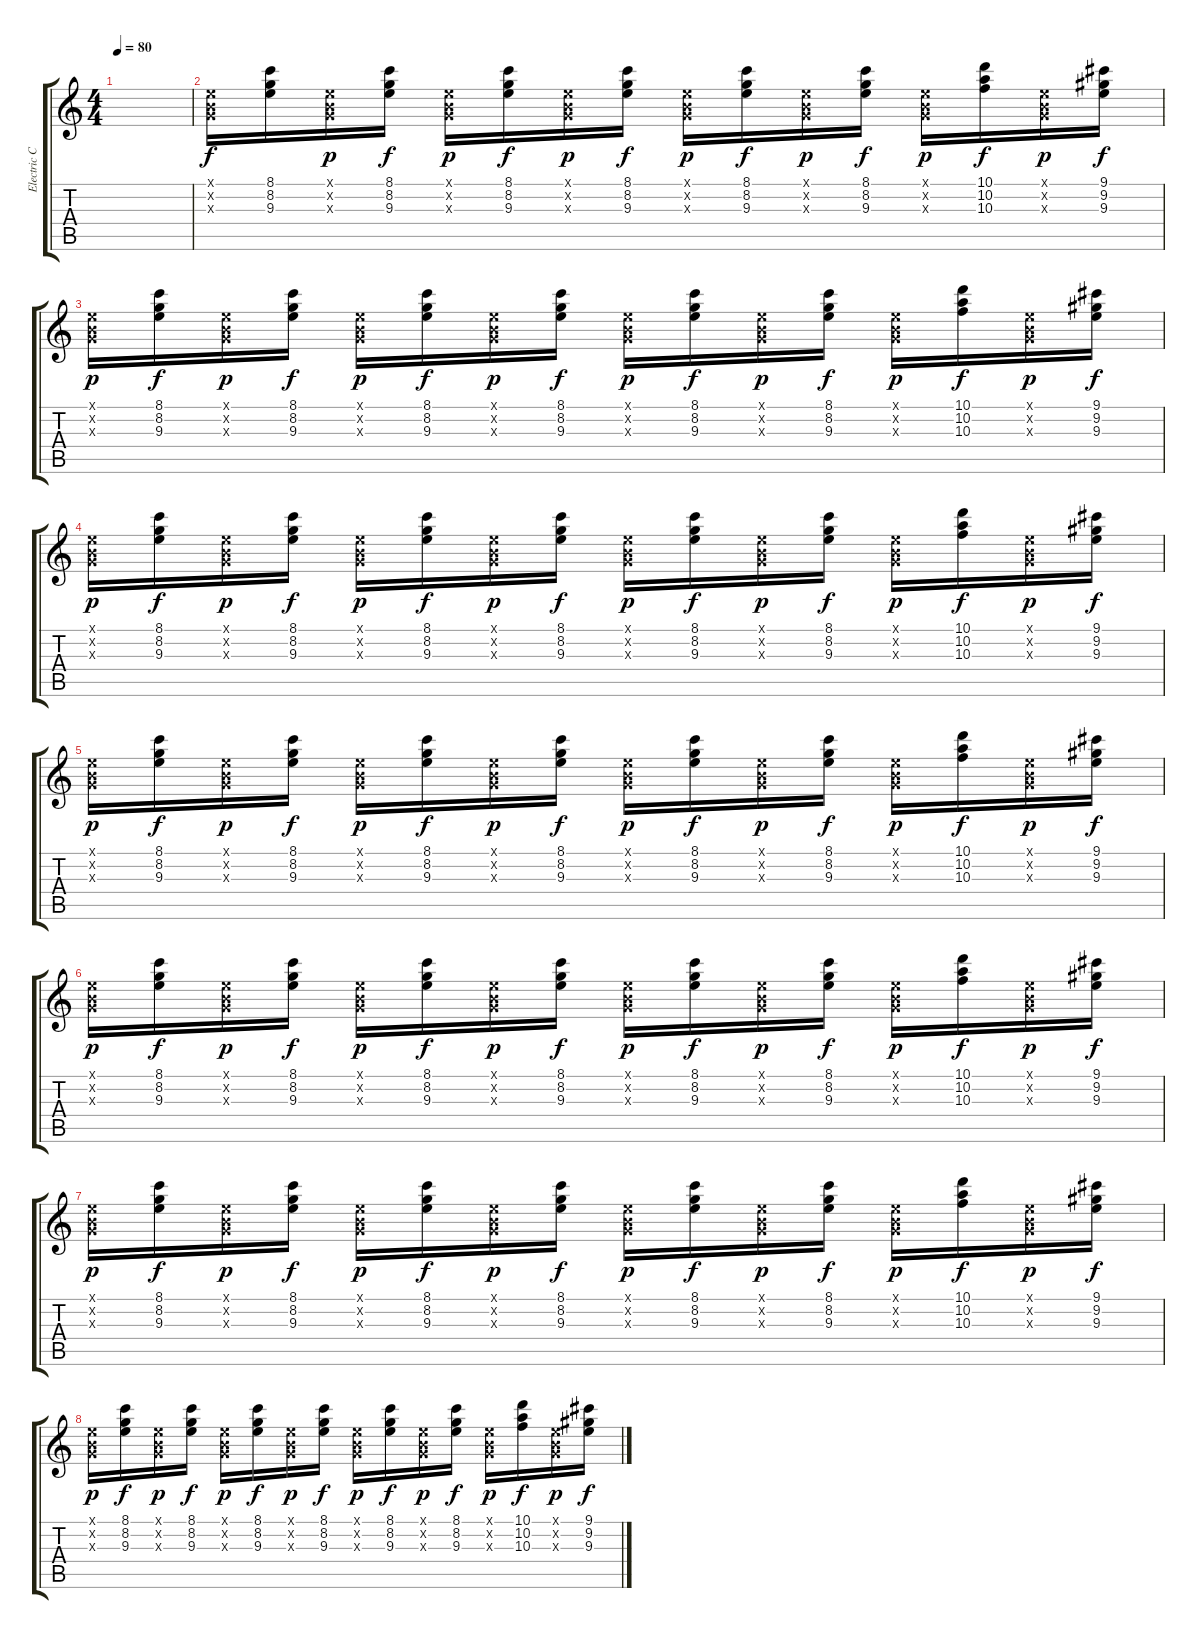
\track ("Electric Clean" "Electric C") {instrument acousticguitarsteel}
\staff {score tabs}
\tuning (E4 B3 G3 D3 A2 E2) {hide}
\ts (4 4)
\tempo 80
\clef g2
\ks c
|
(0.1{x} 0.2{x} 0.3{x}).16 (8.1 8.2 9.3).16{dy f} (0.1{x} 0.2{x} 0.3{x}).16{dy p} (8.1 8.2 9.3).16{dy f} (0.1{x} 0.2{x} 0.3{x}).16{dy p} (8.1 8.2 9.3).16{dy f} (0.1{x} 0.2{x} 0.3{x}).16{dy p} (8.1 8.2 9.3).16{dy f} (0.1{x} 0.2{x} 0.3{x}).16{dy p} (8.1 8.2 9.3).16{dy f} (0.1{x} 0.2{x} 0.3{x}).16{dy p} (8.1 8.2 9.3).16{dy f} (0.1{x} 0.2{x} 0.3{x}).16{dy p} (10.1 10.2 10.3).16{dy f} (0.1{x} 0.2{x} 0.3{x}).16{dy p} (9.1 9.2 9.3).16{dy f} |
(0.1{x} 0.2{x} 0.3{x}).16{dy p} (8.1 8.2 9.3).16{dy f} (0.1{x} 0.2{x} 0.3{x}).16{dy p} (8.1 8.2 9.3).16{dy f} (0.1{x} 0.2{x} 0.3{x}).16{dy p} (8.1 8.2 9.3).16{dy f} (0.1{x} 0.2{x} 0.3{x}).16{dy p} (8.1 8.2 9.3).16{dy f} (0.1{x} 0.2{x} 0.3{x}).16{dy p} (8.1 8.2 9.3).16{dy f} (0.1{x} 0.2{x} 0.3{x}).16{dy p} (8.1 8.2 9.3).16{dy f} (0.1{x} 0.2{x} 0.3{x}).16{dy p} (10.1 10.2 10.3).16{dy f} (0.1{x} 0.2{x} 0.3{x}).16{dy p} (9.1 9.2 9.3).16{dy f} |
(0.1{x} 0.2{x} 0.3{x}).16{dy p} (8.1 8.2 9.3).16{dy f} (0.1{x} 0.2{x} 0.3{x}).16{dy p} (8.1 8.2 9.3).16{dy f} (0.1{x} 0.2{x} 0.3{x}).16{dy p} (8.1 8.2 9.3).16{dy f} (0.1{x} 0.2{x} 0.3{x}).16{dy p} (8.1 8.2 9.3).16{dy f} (0.1{x} 0.2{x} 0.3{x}).16{dy p} (8.1 8.2 9.3).16{dy f} (0.1{x} 0.2{x} 0.3{x}).16{dy p} (8.1 8.2 9.3).16{dy f} (0.1{x} 0.2{x} 0.3{x}).16{dy p} (10.1 10.2 10.3).16{dy f} (0.1{x} 0.2{x} 0.3{x}).16{dy p} (9.1 9.2 9.3).16{dy f} |
(0.1{x} 0.2{x} 0.3{x}).16{dy p} (8.1 8.2 9.3).16{dy f} (0.1{x} 0.2{x} 0.3{x}).16{dy p} (8.1 8.2 9.3).16{dy f} (0.1{x} 0.2{x} 0.3{x}).16{dy p} (8.1 8.2 9.3).16{dy f} (0.1{x} 0.2{x} 0.3{x}).16{dy p} (8.1 8.2 9.3).16{dy f} (0.1{x} 0.2{x} 0.3{x}).16{dy p} (8.1 8.2 9.3).16{dy f} (0.1{x} 0.2{x} 0.3{x}).16{dy p} (8.1 8.2 9.3).16{dy f} (0.1{x} 0.2{x} 0.3{x}).16{dy p} (10.1 10.2 10.3).16{dy f} (0.1{x} 0.2{x} 0.3{x}).16{dy p} (9.1 9.2 9.3).16{dy f} |
(0.1{x} 0.2{x} 0.3{x}).16{dy p volume 10 balance 8} (8.1 8.2 9.3).16{dy f} (0.1{x} 0.2{x} 0.3{x}).16{dy p} (8.1 8.2 9.3).16{dy f} (0.1{x} 0.2{x} 0.3{x}).16{dy p} (8.1 8.2 9.3).16{dy f} (0.1{x} 0.2{x} 0.3{x}).16{dy p} (8.1 8.2 9.3).16{dy f} (0.1{x} 0.2{x} 0.3{x}).16{dy p} (8.1 8.2 9.3).16{dy f} (0.1{x} 0.2{x} 0.3{x}).16{dy p} (8.1 8.2 9.3).16{dy f} (0.1{x} 0.2{x} 0.3{x}).16{dy p} (10.1 10.2 10.3).16{dy f} (0.1{x} 0.2{x} 0.3{x}).16{dy p} (9.1 9.2 9.3).16{dy f} |
(0.1{x} 0.2{x} 0.3{x}).16{dy p} (8.1 8.2 9.3).16{dy f} (0.1{x} 0.2{x} 0.3{x}).16{dy p} (8.1 8.2 9.3).16{dy f} (0.1{x} 0.2{x} 0.3{x}).16{dy p} (8.1 8.2 9.3).16{dy f} (0.1{x} 0.2{x} 0.3{x}).16{dy p} (8.1 8.2 9.3).16{dy f} (0.1{x} 0.2{x} 0.3{x}).16{dy p} (8.1 8.2 9.3).16{dy f} (0.1{x} 0.2{x} 0.3{x}).16{dy p} (8.1 8.2 9.3).16{dy f} (0.1{x} 0.2{x} 0.3{x}).16{dy p} (10.1 10.2 10.3).16{dy f} (0.1{x} 0.2{x} 0.3{x}).16{dy p} (9.1 9.2 9.3).16{dy f} |
(0.1{x} 0.2{x} 0.3{x}).16{dy p} (8.1 8.2 9.3).16{dy f} (0.1{x} 0.2{x} 0.3{x}).16{dy p} (8.1 8.2 9.3).16{dy f} (0.1{x} 0.2{x} 0.3{x}).16{dy p} (8.1 8.2 9.3).16{dy f} (0.1{x} 0.2{x} 0.3{x}).16{dy p} (8.1 8.2 9.3).16{dy f} (0.1{x} 0.2{x} 0.3{x}).16{dy p} (8.1 8.2 9.3).16{dy f} (0.1{x} 0.2{x} 0.3{x}).16{dy p} (8.1 8.2 9.3).16{dy f} (0.1{x} 0.2{x} 0.3{x}).16{dy p} (10.1 10.2 10.3).16{dy f} (0.1{x} 0.2{x} 0.3{x}).16{dy p} (9.1 9.2 9.3).16{dy f}
